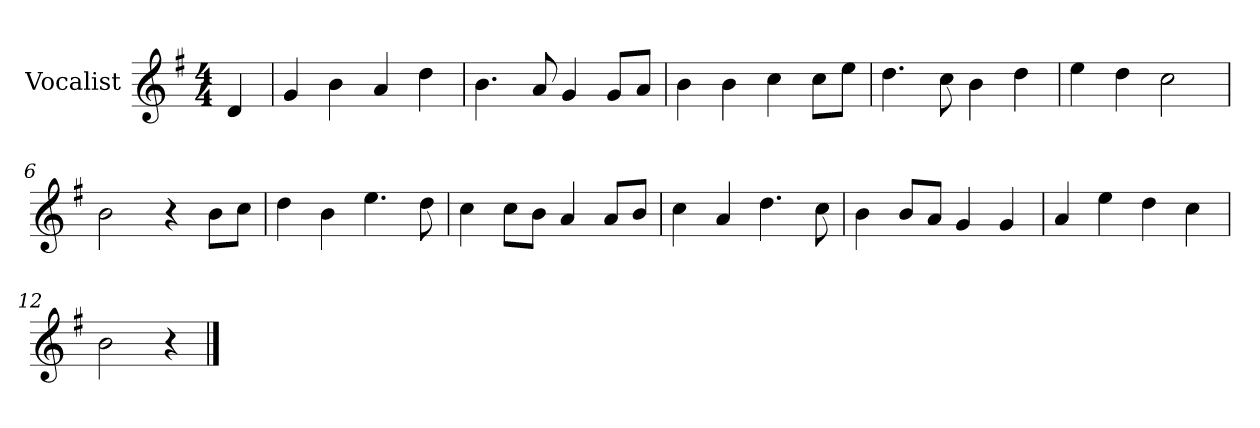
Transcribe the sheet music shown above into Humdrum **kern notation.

**kern
*part1
*staff1
*I"Vocalist
*k[f#]
*G:
*M4/4
=
4d
=1
4g
4b
4a
4dd
=2
4.b
8a
4g
8gL
8aJ
=3
4b
4b
4cc
8ccL
8eeJ
=4
4.dd
8cc
4b
4dd
=5
4ee
4dd
2cc
=6
2b
4r
8bL
8ccJ
=7
4dd
4b
4.ee
8dd
=8
4cc
8ccL
8bJ
4a
8aL
8bJ
=9
4cc
4a
4.dd
8cc
=10
4b
8bL
8aJ
4g
4g
=11
4a
4ee
4dd
4cc
=12
2b
4r
==
*-
